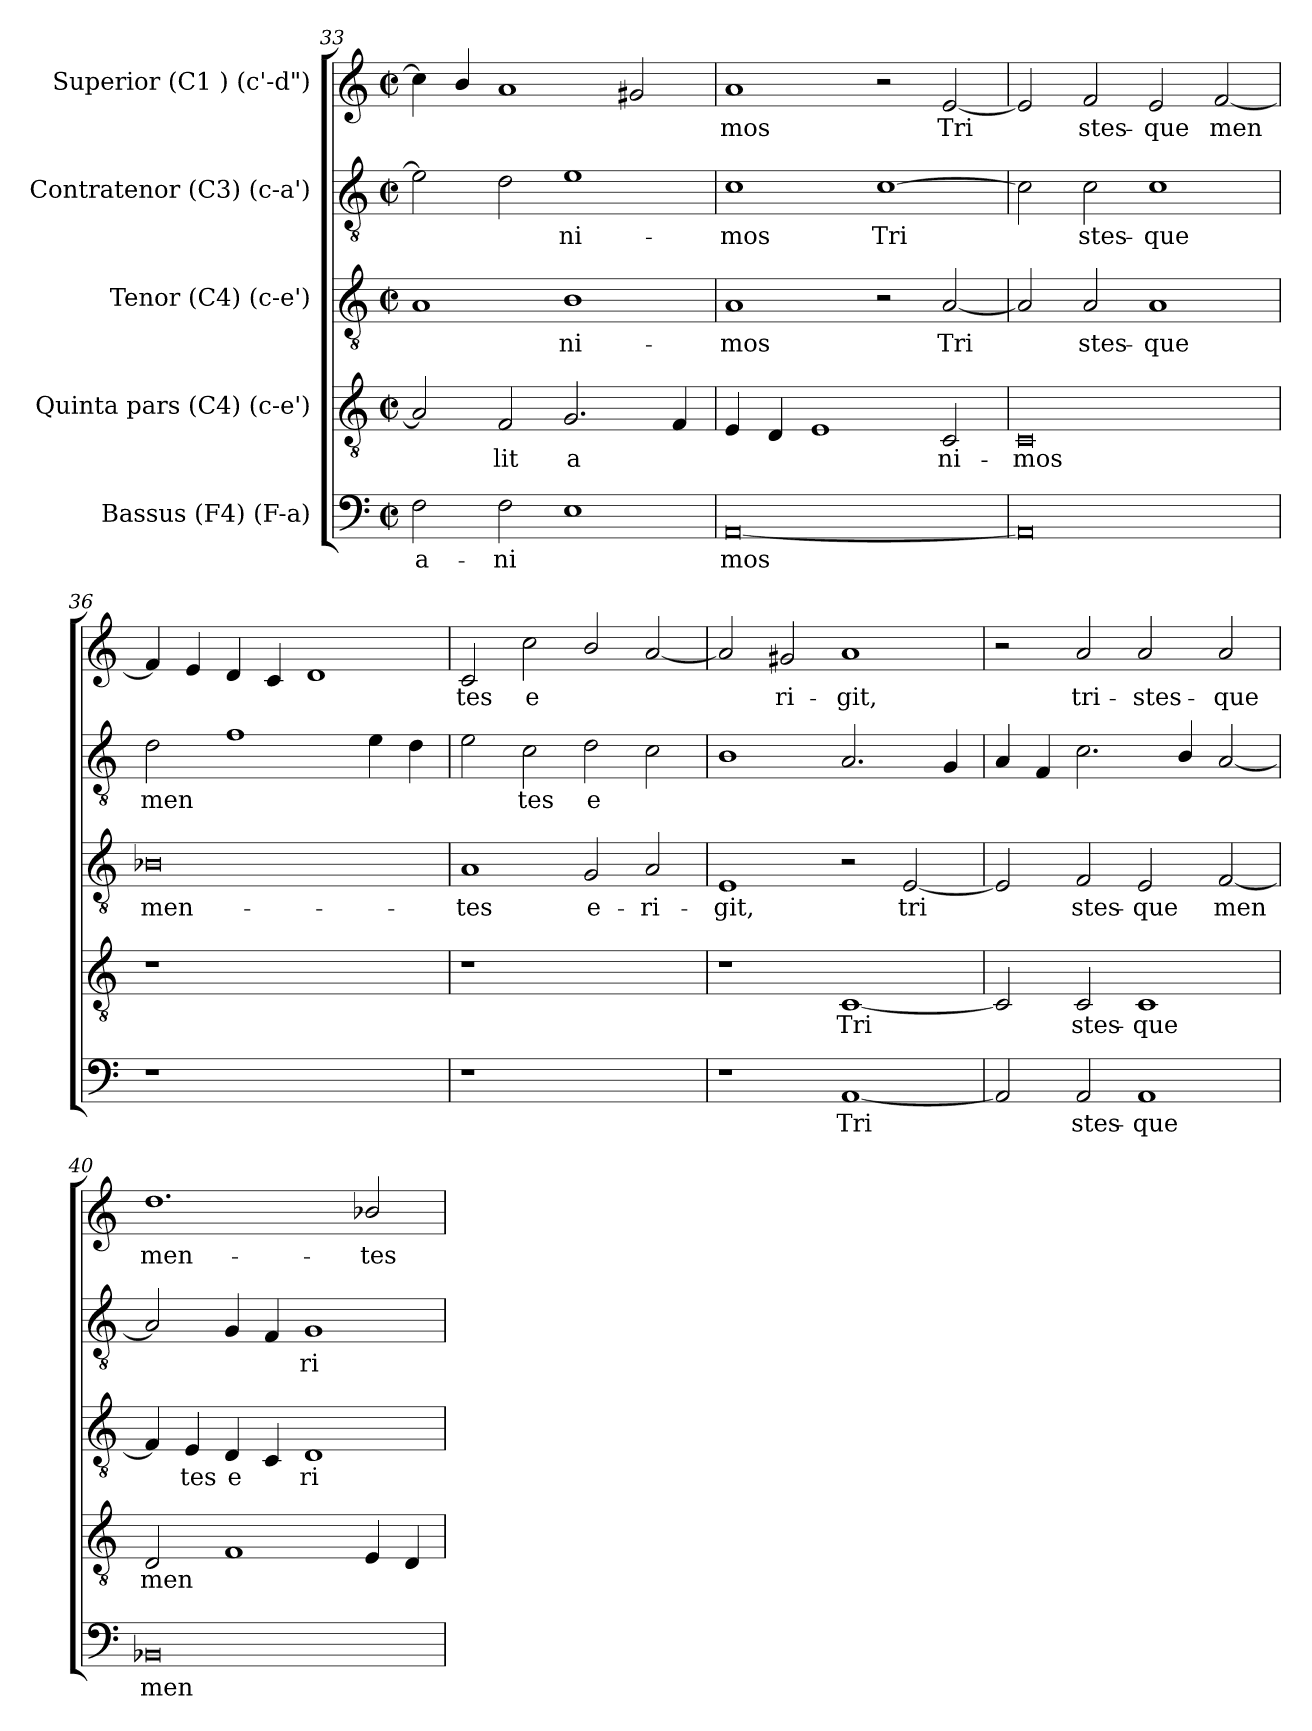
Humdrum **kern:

**kern	**text	**kern	**text	**kern	**text	**kern	**text	**kern	**text
*part5	*part5	*part4	*part4	*part3	*part3	*part2	*part2	*part1	*part1
*staff5	*staff5	*staff4	*staff4	*staff3	*staff3	*staff2	*staff2	*staff1	*staff1
*I"Bassus (F4)  (F-a)	*	*I"Quinta pars (C4)  (c-e')	*	*I"Tenor (C4)  (c-e')	*	*I"Contratenor (C3)  (c-a')	*	*I"Superior (C1 )  (c'-d")	*
*clefF4	*	*clefGv2	*	*clefGv2	*	*clefGv2	*	*clefG2	*
*k[]	*	*k[]	*	*k[]	*	*k[]	*	*k[]	*
*C:	*	*C:	*	*C:	*	*C:	*	*C:	*
*M2/2	*	*M2/2	*	*M2/2	*	*M2/2	*	*M2/2	*
*met(c|)	*	*met(c|)	*	*met(c|)	*	*met(c|)	*	*met(c|)	*
=33	=33	=33	=33	=33	=33	=33	=33	=33	=33
!	!LO:LY:b:cj	!	!LO:LY:b:cj	!	!LO:LY:b:cj	!	!LO:LY:b:cj	!	!LO:LY:b:cj
2F\	a-	2A/]	--	1A	--	2e\]	--	4cc\]	--
!	!	!	!	!	!	!	!	!	!LO:LY:b:cj
.	.	.	.	.	.	.	.	4b/	--
!	!LO:LY:b:cj	!	!LO:LY:b:cj	!	!	!	!LO:LY:b:cj	!	!LO:LY:b:cj
2F\	-ni-	2F/	-lit	.	.	2d\	--	1a	--
!	!LO:LY:b:cj	!	!LO:LY:b:cj	!	!LO:LY:b:cj	!	!LO:LY:b:cj	!	!
1E	--	2.G/	a-	1B	-ni-	1e	-ni-	.	.
!	!	!	!	!	!	!	!	!	!LO:LY:b:cj
.	.	.	.	.	.	.	.	2g#X/	--
!	!	!	!LO:LY:b:cj	!	!	!	!	!	!
.	.	4F/	--	.	.	.	.	.	.
=34	=34	=34	=34	=34	=34	=34	=34	=34	=34
!	!LO:LY:b:cj	!	!LO:LY:b:cj	!	!LO:LY:b:cj	!	!LO:LY:b:cj	!	!LO:LY:b:cj
[<0AA	-mos	4E/	--	1A	-mos	1c	-mos	1a	-mos
!	!	!	!LO:LY:b:cj	!	!	!	!	!	!
.	.	4D/	--	.	.	.	.	.	.
!	!	!	!LO:LY:b:cj	!	!	!	!	!	!
.	.	1E	--	.	.	.	.	.	.
!	!	!	!	!	!	!	!LO:LY:b:cj	!	!
.	.	.	.	2r	.	[>1c	Tri-	2r	.
!	!	!	!LO:LY:b:cj	!	!LO:LY:b:cj	!	!	!	!LO:LY:b:cj
.	.	2C/	-ni-	[<2A/	Tri-	.	.	[<2e/	Tri-
=35	=35	=35	=35	=35	=35	=35	=35	=35	=35
!	!LO:LY:b:cj	!	!LO:LY:b:cj	!	!LO:LY:b:cj	!	!LO:LY:b:cj	!	!LO:LY:b:cj
0AA]	.	0C	-mos	2A/]	--	2c\]	--	2e/]	--
!	!	!	!	!	!LO:LY:b:cj	!	!LO:LY:b:cj	!	!LO:LY:b:cj
.	.	.	.	2A/	-stes-	2c\	-stes-	2f/	-stes-
!	!	!	!	!	!LO:LY:b:cj	!	!LO:LY:b:cj	!	!LO:LY:b:cj
.	.	.	.	1A	-que	1c	-que	2e/	-que
!	!	!	!	!	!	!	!	!	!LO:LY:b:cj
.	.	.	.	.	.	.	.	[>2f/	men-
!!LO:PB:g=z
=36	=36	=36	=36	=36	=36	=36	=36	=36	=36
!	!	!	!	!	!LO:LY:b:cj	!	!LO:LY:b:cj	!	!LO:LY:b:cj
1r	.	1r	.	0B-X	men-	2d\	men-	4f/]	--
!	!	!	!	!	!	!	!	!	!LO:LY:b:cj
.	.	.	.	.	.	.	.	4e/	--
!	!	!	!	!	!	!	!LO:LY:b:cj	!	!LO:LY:b:cj
.	.	.	.	.	.	1f	--	4d/	--
!	!	!	!	!	!	!	!	!	!LO:LY:b:cj
.	.	.	.	.	.	.	.	4c/	--
!	!	!	!	!	!	!	!	!	!LO:LY:b:cj
1ryy	.	1ryy	.	.	.	.	.	1d	--
!	!	!	!	!	!	!	!LO:LY:b:cj	!	!
.	.	.	.	.	.	4e\	--	.	.
!	!	!	!	!	!	!	!LO:LY:b:cj	!	!
.	.	.	.	.	.	4d\	--	.	.
=37	=37	=37	=37	=37	=37	=37	=37	=37	=37
!	!	!	!	!	!LO:LY:b:cj	!	!LO:LY:b:cj	!	!LO:LY:b:cj
1r	.	1r	.	1A	-tes	2e\	--	2c/	-tes
!	!	!	!	!	!	!	!LO:LY:b:cj	!	!LO:LY:b:cj
.	.	.	.	.	.	2c\	-tes	2cc\	e-
!	!	!	!	!	!LO:LY:b:cj	!	!LO:LY:b:cj	!	!LO:LY:b:cj
1ryy	.	1ryy	.	2G/	e-	2d\	e-	2b/	--
!	!	!	!	!	!LO:LY:b:cj	!	!LO:LY:b:cj	!	!LO:LY:b:cj
.	.	.	.	2A/	-ri-	2c\	--	[<2a/	--
=38	=38	=38	=38	=38	=38	=38	=38	=38	=38
!	!	!	!	!	!LO:LY:b:cj	!	!LO:LY:b:cj	!	!LO:LY:b:cj
1r	.	1r	.	1E	-git,	1B	--	2a/]	--
!	!	!	!	!	!	!	!	!	!LO:LY:b:cj
.	.	.	.	.	.	.	.	2g#X/	-ri-
!	!LO:LY:b:cj	!	!LO:LY:b:cj	!	!	!	!LO:LY:b:cj	!	!LO:LY:b:cj
[<1AA	Tri-	[<1C	Tri-	2r	.	2.A/	--	1a	-git,
!	!	!	!	!	!LO:LY:b:cj	!	!	!	!
.	.	.	.	[<2E/	tri-	.	.	.	.
!	!	!	!	!	!	!	!LO:LY:b:cj	!	!
.	.	.	.	.	.	4G/	--	.	.
=39	=39	=39	=39	=39	=39	=39	=39	=39	=39
!	!LO:LY:b:cj	!	!LO:LY:b:cj	!	!LO:LY:b:cj	!	!LO:LY:b:cj	!	!
2AA/]	--	2C/]	--	2E/]	--	4A/	--	2r	.
!	!	!	!	!	!	!	!LO:LY:b:cj	!	!
.	.	.	.	.	.	4F/	--	.	.
!	!LO:LY:b:cj	!	!LO:LY:b:cj	!	!LO:LY:b:cj	!	!LO:LY:b:cj	!	!LO:LY:b:cj
2AA/	-stes-	2C/	-stes-	2F/	-stes-	2.c\	--	2a/	tri-
!	!LO:LY:b:cj	!	!LO:LY:b:cj	!	!LO:LY:b:cj	!	!	!	!LO:LY:b:cj
1AA	-que	1C	-que	2E/	-que	.	.	2a/	-stes-
!	!	!	!	!	!	!	!LO:LY:b:cj	!	!
.	.	.	.	.	.	4B/	--	.	.
!	!	!	!	!	!LO:LY:b:cj	!	!LO:LY:b:cj	!	!LO:LY:b:cj
.	.	.	.	[<2F/	men-	[<2A/	--	2a/	-que
!!LO:LB:g=z
=40	=40	=40	=40	=40	=40	=40	=40	=40	=40
!	!LO:LY:b:cj	!	!LO:LY:b:cj	!	!LO:LY:b:cj	!	!LO:LY:b:cj	!	!LO:LY:b:cj
0BB-X	men-	2D/	men-	4F/]	--	2A/]	--	1.dd	men-
!	!	!	!	!	!LO:LY:b:cj	!	!	!	!
.	.	.	.	4E/	-tes	.	.	.	.
!	!	!	!LO:LY:b:cj	!	!LO:LY:b:cj	!	!LO:LY:b:cj	!	!
.	.	1F	--	4D/	e-	4G/	--	.	.
!	!	!	!	!	!LO:LY:b:cj	!	!LO:LY:b:cj	!	!
.	.	.	.	4C/	--	4F/	--	.	.
!	!	!	!	!	!LO:LY:b:cj	!	!LO:LY:b:cj	!	!
.	.	.	.	1D	-ri-	1G	-ri-	.	.
!	!	!	!LO:LY:b:cj	!	!	!	!	!	!LO:LY:b:cj
.	.	4E/	--	.	.	.	.	2b-X/	-tes
!	!	!	!LO:LY:b:cj	!	!	!	!	!	!
.	.	4D/	--	.	.	.	.	.	.
=	=	=	=	=	=	=	=	=	=
*-	*-	*-	*-	*-	*-	*-	*-	*-	*-
